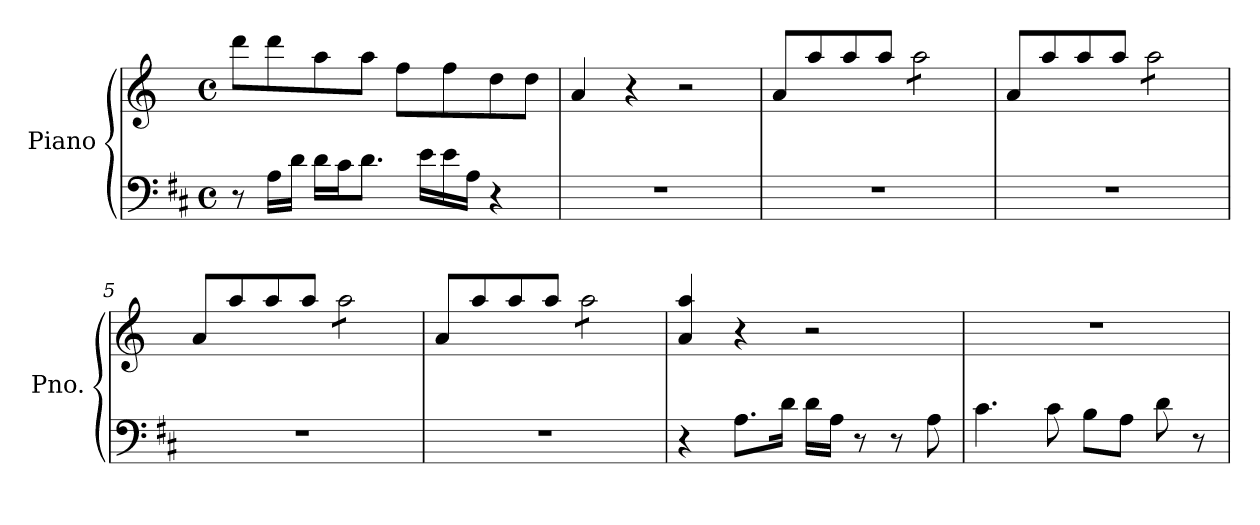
**kern	**kern
*part1	*part1
*staff2	*staff1
*I"Piano	*
*I'Pno.	*
*clefF4	*clefG2
*k[f#c#]	*k[]
*M4/4	*M4/4
*met(c)	*met(c)
=1	=1
8r	8ddd\L
16A\LL	8ddd\
16d\JJ	.
16d\LL	8aa\
16c#\J	.
8.d\J	8aa\J
.	8ff\L
16e\LL	.
16e\	8ff\
16A\JJ	.
4r	8dd\
.	8dd\J
=2	=2
1r	4a/
.	4r
.	2r
=3	=3
1r	8a/L
.	8aa/
.	8aa/
.	8aa/J
*	*tremolo
.	8aa\L
.	8aa\
.	8aa\
.	8aa\J
*	*Xtremolo
=4	=4
1r	8a/L
.	8aa/
.	8aa/
.	8aa/J
*	*tremolo
.	8aa\L
.	8aa\
.	8aa\
.	8aa\J
*	*Xtremolo
=5	=5
1r	8a/L
.	8aa/
.	8aa/
.	8aa/J
*	*tremolo
.	8aa\L
.	8aa\
.	8aa\
.	8aa\J
*	*Xtremolo
=6	=6
1r	8a/L
.	8aa/
.	8aa/
.	8aa/J
*	*tremolo
.	8aa\L
.	8aa\
.	8aa\
.	8aa\J
*	*Xtremolo
=7	=7
4r	4a/ 4aa/
8.A\L	4r
16d\Jk	.
16d\LL	2r
16A\JJ	.
8r	.
8r	.
8A\	.
=8	=8
4.c#\	1r
8c#\	.
8B\L	.
8A\J	.
8d\	.
8r	.
=	=
*-	*-
